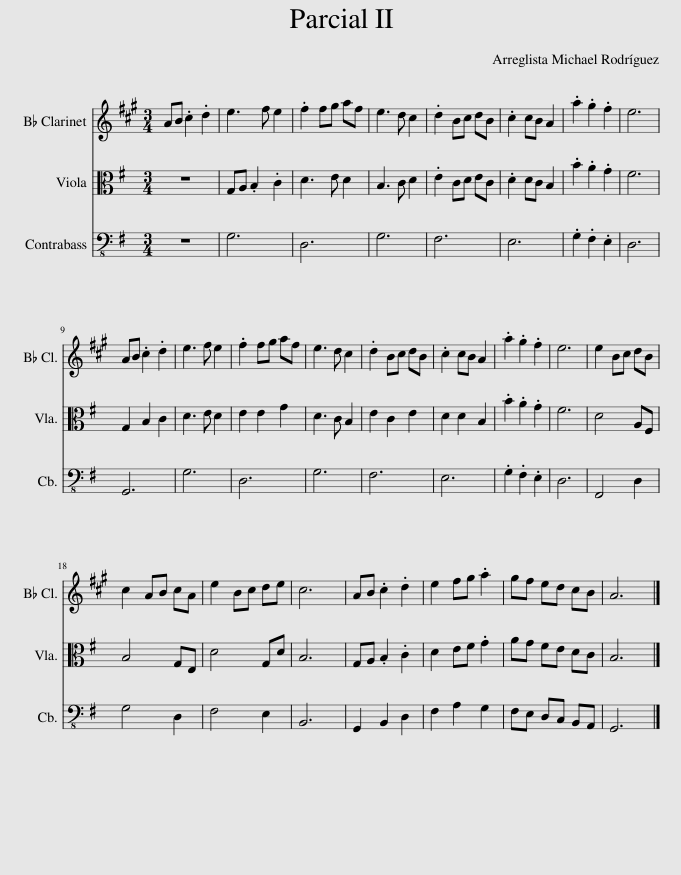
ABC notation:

X:1
%%score 1 2 3
L:1/8
M:3/4
I:linebreak $
K:G
V:1 treble transpose=-2
V:2 alto
V:3 bass-8
V:1
[K:A] AB .c2 .d2 | e3 f e2 | .f2 fg af | e3 d c2 | .d2 Bc dB | %5
 .c2 cB A2 | .a2 .g2 .f2 | e6 |$ AB .c2 .d2 | e3 f e2 | %10
 .f2 fg af | e3 d c2 | .d2 Bc dB | .c2 cB A2 | .a2 .g2 .f2 | %15
 e6 | e2 Bc dB |$ c2 AB cA | e2 Bc de | c6 | %20
 AB .c2 .d2 | e2 fg .a2 | gf ed cB | A6 |] %24
V:2
 z6 | G,A, .B,2 .C2 | D3 E D2 | B,3 C D2 | .E2 CD EC | %5
 .D2 DC B,2 | .B2 .A2 .G2 | F6 |$ G,2 B,2 C2 | D3 E D2 | %10
 E2 E2 G2 | D3 C B,2 | E2 C2 E2 | D2 D2 B,2 | .B2 .A2 .G2 | %15
 F6 | D4 A,F, |$ B,4 G,E, | D4 G,D | B,6 | %20
 G,A, .B,2 .C2 | D2 EF .G2 | AG FE DC | B,6 |] %24
V:3
 z6 | G,6 | D,6 | G,6 | F,6 | %5
 E,6 | .G,2 .F,2 .E,2 | D,6 |$ G,,6 | G,6 | %10
 D,6 | G,6 | F,6 | E,6 | .G,2 .F,2 .E,2 | %15
 D,6 | F,,4 D,2 |$ G,4 D,2 | F,4 E,2 | B,,6 | %20
 G,,2 B,,2 D,2 | F,2 A,2 G,2 | F,E, D,C, B,,A,, | G,,6 |] %24
